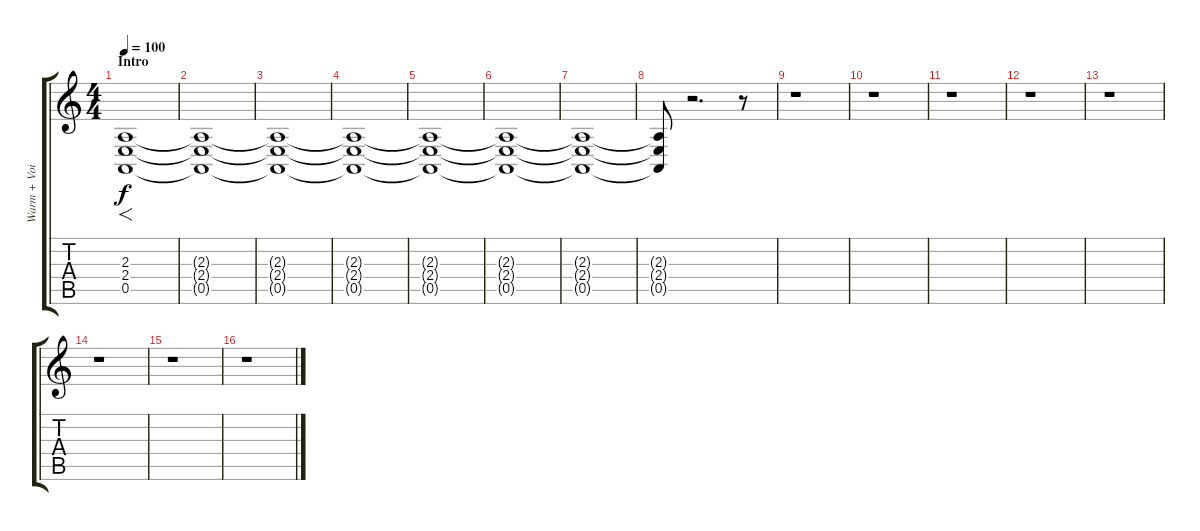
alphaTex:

\track ("Warm + Voice 2" "Warm + Voi") {instrument pad2warm}
\staff {score tabs}
\tuning (E4 B3 G3 D3 A2 E2) {hide}
\ts (4 4)
\section ("" "Intro")
\tempo 100
\clef g2
\ks c
(2.3 2.4 0.5).1{f dy f instrument pad2warm} |
(2.3{t} 2.4{t} 0.5{t}).1 |
(2.3{t} 2.4{t} 0.5{t}).1 |
(2.3{t} 2.4{t} 0.5{t}).1 |
(2.3{t} 2.4{t} 0.5{t}).1{volume 16} |
(2.3{t} 2.4{t} 0.5{t}).1 |
(2.3{t} 2.4{t} 0.5{t}).1 |
(2.3{t} 2.4{t} 0.5{t}).8 r.2{d} r.8{volume 7} |
r.1 |
r.1 |
r.1 |
r.1 |
r.1 |
r.1 |
r.1 |
r.1
